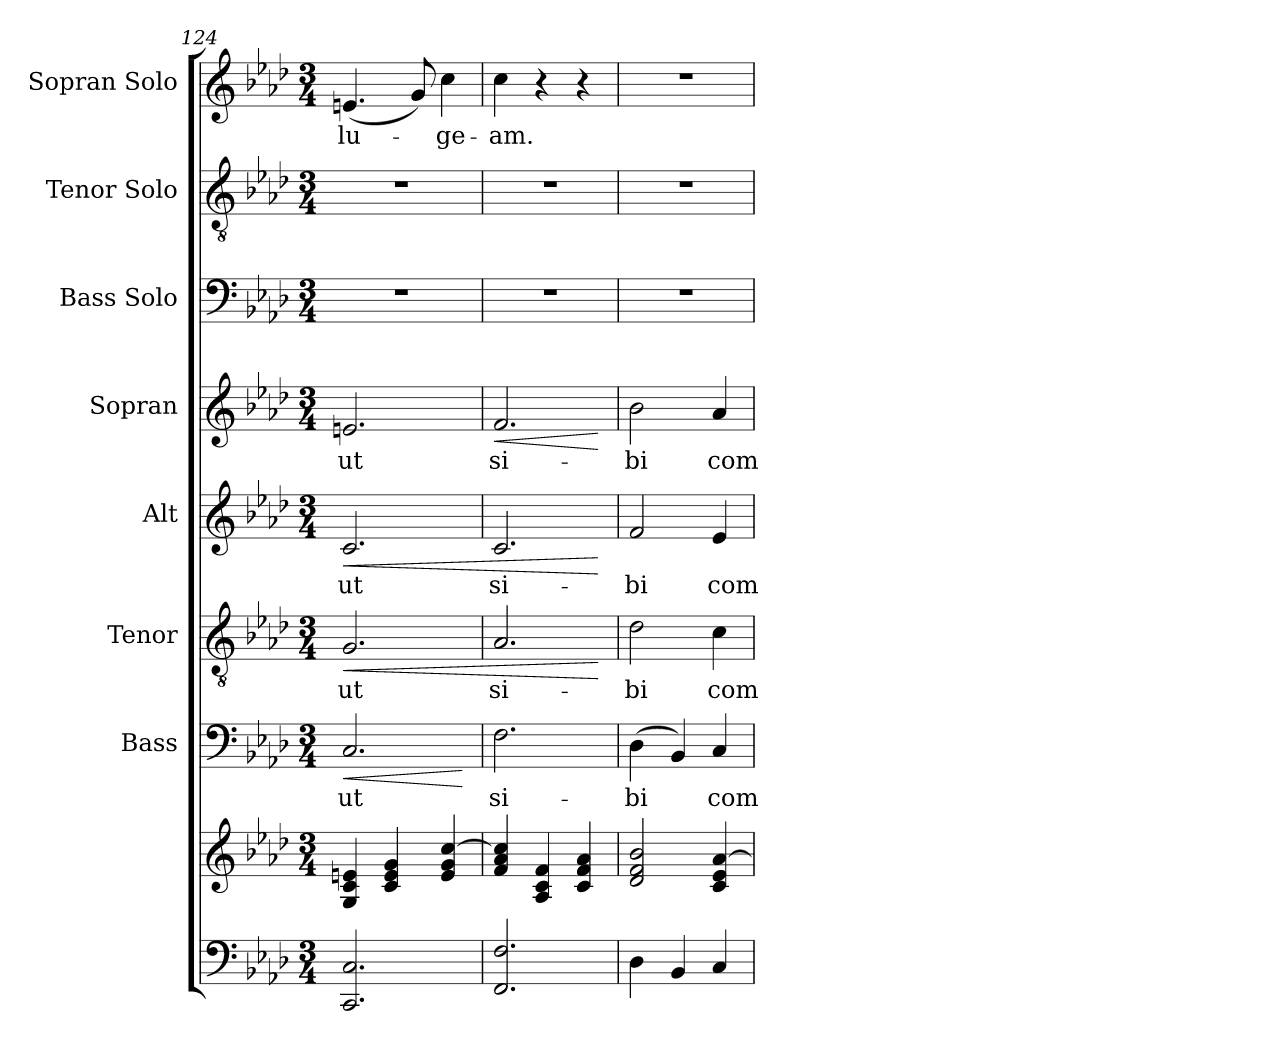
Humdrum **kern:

**kern	**kern	**kern	**text	**dynam	**kern	**text	**dynam	**kern	**text	**dynam	**kern	**text	**dynam	**kern	**kern	**kern	**text
*part8	*part8	*part7	*part7	*part7	*part6	*part6	*part6	*part5	*part5	*part5	*part4	*part4	*part4	*part3	*part2	*part1	*part1
*staff9	*staff8	*staff7	*staff7	*staff7	*staff6	*staff6	*staff6	*staff5	*staff5	*staff5	*staff4	*staff4	*staff4	*staff3	*staff2	*staff1	*staff1
*	*	*I"Bass	*	*	*I"Tenor	*	*	*I"Alt	*	*	*I"Sopran	*	*	*I"Bass Solo	*I"Tenor Solo	*I"Sopran Solo	*
*	*	*I'B.	*	*	*I'T.	*	*	*I'A.	*	*	*I'S.	*	*	*I'B. Solo	*I'T. Solo	*I'S. Solo	*
*clefF4	*clefG2	*clefF4	*	*	*clefGv2	*	*	*clefG2	*	*	*clefG2	*	*	*clefF4	*clefGv2	*clefG2	*
*k[b-e-a-d-]	*k[b-e-a-d-]	*k[b-e-a-d-]	*	*	*k[b-e-a-d-]	*	*	*k[b-e-a-d-]	*	*	*k[b-e-a-d-]	*	*	*k[b-e-a-d-]	*k[b-e-a-d-]	*k[b-e-a-d-]	*
*A-:	*A-:	*A-:	*	*	*A-:	*	*	*A-:	*	*	*A-:	*	*	*A-:	*A-:	*A-:	*
*M3/4	*M3/4	*M3/4	*	*	*M3/4	*	*	*M3/4	*	*	*M3/4	*	*	*M3/4	*M3/4	*M3/4	*
=124	=124	=124	=124	=124	=124	=124	=124	=124	=124	=124	=124	=124	=124	=124	=124	=124	=124
!	!	!	!LO:LY:b	!LO:HP:b	!	!LO:LY:b	!LO:HP:b	!	!LO:LY:b	!LO:HP:b	!	!LO:LY:b	!	!	!	!	!LO:LY:b
2.CC/ 2.C/	4G/ 4c/ 4en/	2.C/	ut	<	2.G/	ut	<	2.c/	ut	<	2.en/	ut	.	2.r	2.r	(<4.en/	lu-
.	4c/ 4e/ 4g/	.	.	.	.	.	.	.	.	.	.	.	.	.	.	.	.
.	.	.	.	.	.	.	.	.	.	.	.	.	.	.	.	8g/)	.
!	!	!	!	!	!	!	!	!	!	!	!	!	!	!	!	!	!LO:LY:b
.	4e/ 4g/ [>4cc/	.	.	.	.	.	.	.	.	.	.	.	.	.	.	4cc\	-ge-
.	.	.	.	[	.	.	.	.	.	.	.	.	.	.	.	.	.
=125	=125	=125	=125	=125	=125	=125	=125	=125	=125	=125	=125	=125	=125	=125	=125	=125	=125
!	!	!	!LO:LY:b	!	!	!LO:LY:b	!	!	!LO:LY:b	!	!	!LO:LY:b	!LO:HP:b	!	!	!	!LO:LY:b
2.FF/ 2.F/	4f/ 4a-/ 4cc/]	2.F\	si-	.	2.A-/	si-	.	2.c/	si-	.	2.f/	si-	<	2.r	2.r	4cc\	-am.
.	4A-/ 4c/ 4f/	.	.	.	.	.	.	.	.	.	.	.	.	.	.	4r	.
.	4c/ 4f/ 4a-/	.	.	.	.	.	.	.	.	.	.	.	.	.	.	4r	.
.	.	.	.	.	.	.	[	.	.	[	.	.	[	.	.	.	.
=126	=126	=126	=126	=126	=126	=126	=126	=126	=126	=126	=126	=126	=126	=126	=126	=126	=126
!	!	!	!LO:LY:b	!	!	!LO:LY:b	!	!	!LO:LY:b	!	!	!LO:LY:b	!	!	!	!	!
4D-\	2d-/ 2f/ 2b-/	(>4D-\	-bi	.	2d-\	-bi	.	2f/	-bi	.	2b-\	-bi	.	2.r	2.r	2.r	.
4BB-/	.	4BB-/)	.	.	.	.	.	.	.	.	.	.	.	.	.	.	.
!	!	!	!LO:LY:b	!	!	!LO:LY:b	!	!	!LO:LY:b	!	!	!LO:LY:b	!	!	!	!	!
4C/	4c/ 4e-/ [>4a-/	4C/	com-	.	4c\	com-	.	4e-/	com-	.	4a-/	com-	.	.	.	.	.
=	=	=	=	=	=	=	=	=	=	=	=	=	=	=	=	=	=
*-	*-	*-	*-	*-	*-	*-	*-	*-	*-	*-	*-	*-	*-	*-	*-	*-	*-
